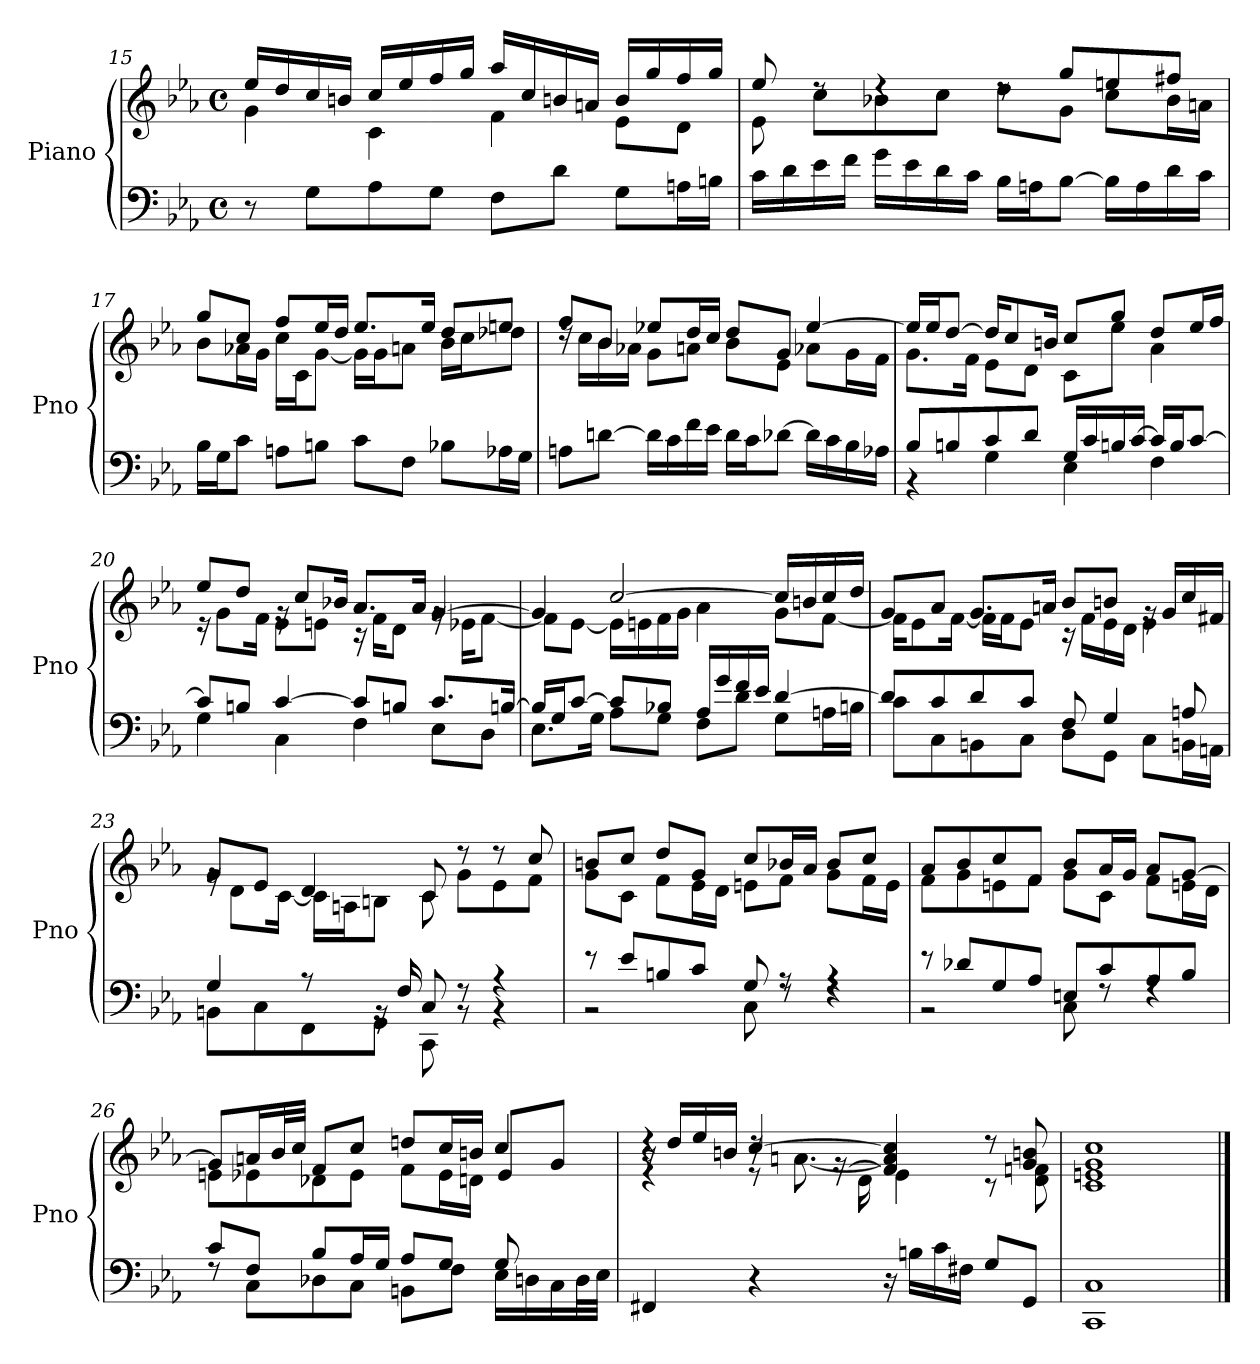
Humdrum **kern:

**kern	**kern
*part1	*part1
*staff2	*staff1
*I"Piano	*
*I'Pno	*
*clefF4	*clefG2
*k[b-e-a-]	*k[b-e-a-]
*M4/4	*M4/4
*met(c)	*met(c)
=15	=15
*	*^
8r	16ee-/LL	4g\
.	16dd/	.
8G\L	16cc/	.
.	16bn/JJ	.
8A-\	16cc/LL	4c\
.	16ee-/	.
8G\J	16ff/	.
.	16gg/JJ	.
8F\L	16aa-/LL	4f\
.	16cc/	.
8d\J	16bn/	.
.	16an/JJ	.
8G\L	16b/LL	8e-\L
.	16gg/	.
16An\L	16ff/	8d\J
16Bn\JJ	16gg/JJ	.
=16	=16	=16
16c\LL	8ee-/	8e-\
16d\	.	.
16e-\	8rdd	8cc\L
16f\JJ	.	.
16g\LL	4rdd	8b-X\
16e-\	.	.
16d\	.	8cc\J
16c\JJ	.	.
16B-\LL	8rdd	8dd\L
16An\J	.	.
[8B-\J	8gg/L	8g\J
16B-\LL]	8een/	8cc\L
16A\	.	.
16d\	8ff#X/J	16b-\L
16c\JJ	.	16an\JJ
!!LO:LB:g=z	!!
=17	=17	=17
16B-\LL	8gg/L	8b-\L
16G\J	.	.
8c\J	8cc/J	16a-X\L
.	.	16g\JJ
8An\L	8ff/L	16cc\LL
.	.	16c\J
8Bn\J	16ee-/L	[8g\J
.	16dd/JJ	.
8c\L	8.ee-/L	16g\LL]
.	.	16g\J
8F\J	.	8an\J
.	16ee-/Jk	.
8B-X\L	8dd/L	16b-\LL
.	.	16cc\J
16A-X\L	8een/J	8dd-X\J
16G\JJ	.	.
=18	=18	=18
8An\L	8ff/L	16rdd
.	.	16cc\LL
[8dn\J	8b-/J	16b-\
.	.	16a-X\JJ
16d\LL]	8ee-X/L	8g\L
16c\	.	.
16f\	16dd/L	8an\J
16e-\JJ	16cc/JJ	.
16d\LL	8dd/L	8b-\L
16c\J	.	.
[8d-X\J	8g/J	8e-\J
16d-\LL]	[4ee-/	8a-X\L
16c\	.	.
16B-\	.	16g\L
16A-X\JJ	.	16f\JJ
=19	=19	=19
*^	*	*
8B-/L	4r	16ee-/LL]	8.g\L
.	.	16ee-/J	.
8Bn/	.	[8dd/J	.
.	.	.	16f\Jk
8c/	4G\	16dd/KL]	8e-\L
.	.	8cc/	.
8d/J	.	.	8d\J
.	.	16bn/Jk	.
16G/LL	4E-\	8cc/L	8c\L
16c/	.	.	.
16Bn/	.	8gg/J	8ee-\J
[16c/JJ	.	.	.
16c/LL]	4F\	8dd/L	4a-\
16B/J	.	.	.
[8c/J	.	16ee-/L	.
.	.	16ff/JJ	.
!!LO:LB:g=z	!!
=20	=20	=20	=20
8c/L]	4G\	8ee-/L	16r
.	.	.	8g\L
8Bn/J	.	8dd/J	.
.	.	.	16f\Jk
[4c/	4C\	16rg	8e-\L
.	.	8cc/L	.
.	.	.	8en\J
.	.	16b-X/Jk	.
8c/L]	4F\	8.a-/L	16r
.	.	.	16f\KL
8Bn/J	.	.	8d\J
.	.	16a-/Jk	.
8.c/L	8E-\L	[4g/	16rg
.	.	.	16e-X\KL
.	8D\J	.	[8f\J
[16Bn/Jk	.	.	.
=21	=21	=21	=21
16B/LL]	8.E-\L	4g/]	8f\L]
16G/J	.	.	.
[8c/J	.	.	[8e-\J
.	16G\Jk	.	.
8c/L]	8A-\L	[2cc/	16e-\LL]
.	.	.	16en\
8B-X/J	8G\J	.	16f\
.	.	.	16g\JJ
16A-/LL	8F\L	.	4a-\
16g/	.	.	.
16f/	8d\J	.	.
16e-/JJ	.	.	.
[4d/	8G\L	16cc/LL]	8g\L
.	.	16bn/	.
.	16An\L	16cc/	[8f\J
.	16Bn\JJ	16dd/JJ	.
=22	=22	=22	=22
8d/L]	8c\L	8g/L	16f\KL]
.	.	.	8e-\
8c/	8C\	8a-/J	.
.	.	.	[16f\Jk
8d/	8BBn\	8.g/L	16f\LL]
.	.	.	16f\J
8c/J	8C\J	.	8e-\J
.	.	16an/Jk	.
8F/	8D\L	8b-/L	16r
.	.	.	16f\LL
4G/	8GG\J	8bn/J	16e-\
.	.	.	16d\JJ
.	8C\L	16rg	4e-\
.	.	16g/LL	.
8An/	16BBn\L	16cc/	.
.	16AAn\JJ	16f#X/JJ	.
!!LO:LB:g=z	!!
=23	=23	=23	=23
4G/	8BBn\L	8g/L	16rg
.	.	.	8d\L
.	8C\	8e-/J	.
.	.	.	[16c\Jk
8r	8FF\	4d/	16c\LL]
.	.	.	16An\J
16rBB	8GG\J	.	8Bn\J
16F/	.	.	.
8C/	8CC\	8c/	8c\
8r	8rBB	8r	8g\L
4r	4rBB	8r	8e-\
.	.	8cc/	8f\J
=24	=24	=24	=24
8r	2r	8bn/L	8g\L
8e-/L	.	8cc/J	8c\J
8Bn/	.	8dd/L	8f\L
8c/J	.	8g/J	16e-\L
.	.	.	16d\JJ
8G/	8C\	8cc/L	8en\L
8r	8rF	16b-X/L	8f\J
.	.	16a-/JJ	.
4r	4rF	8b-/L	8g\L
.	.	8cc/J	16f\L
.	.	.	16e\JJ
=25	=25	=25	=25
8r	2r	8a-/L	8f\L
8d-X/L	.	8b-/	8g\
8G/	.	8cc/	8en\
8A-/J	.	8f/J	8f\J
8En/L	8C\	8b-/L	8g\L
8c/	8rF	16a-/L	8c\J
.	.	16g/JJ	.
8A-/	4rF	8a-/L	8f\L
8B-/J	.	[8g/J	16en\L
.	.	.	16d\JJ
!!LO:LB:g=z
=26	=26	=26	=26
*	*	*	*^
8c/L	8rF	8g/L]	8en\L	2..ryy
8F/J	8C\L	16an/L	8e-X\	.
.	.	32b-/L	.	.
.	.	32cc/JJJ	.	.
8B-/L	8D-X\	8f/L	8d-X\	.
16A-/L	8C\J	8cc/J	8e-\J	.
16G/JJ	.	.	.	.
8A-/L	8BBn\L	8ddn/L	8f\L	.
8G/J	8F\J	16cc/L	16e-\L	.
.	.	16bn/JJ	16dn\JJ	.
8G/L	16E-\LL	4cc/	8e-/L	.
.	16Dn\	.	.	.
8ryy	16C\	.	8g/J	8e-\J
.	32D\L	.	.	.
.	32E-\JJJ	.	.	.
*v	*v	*	*	*
=27	=27	=27	=27
*	*	*	*^
4FF#X/	16r	4rdd	16ryy	4re
.	16dd/LL	.	16ryy@	.
.	16ee-/	.	16ryy@	.
.	16bn/JJ	.	16ryy@	.
4r	[4cc/	16rdd	16ryy@	8re
.	.	[8.an\	16a/KLyy	.
.	.	.	[8f#X/J	16rg
.	.	.	.	16d\
16r	4f#/] 4a/] 4cc/]	2ryy	2ryy	4e-\
16Bn\LL	.	.	.	.
16c\	.	.	.	.
16F#X\JJ	.	.	.	.
8G\L	8r	.	.	8r
8GG/J	8g/ 8bn/	.	.	8d\ 8fn\
*	*v	*v	*v	*v
=28	=28
1CC 1C	1c 1en 1g 1cc
==	==
*-	*-
